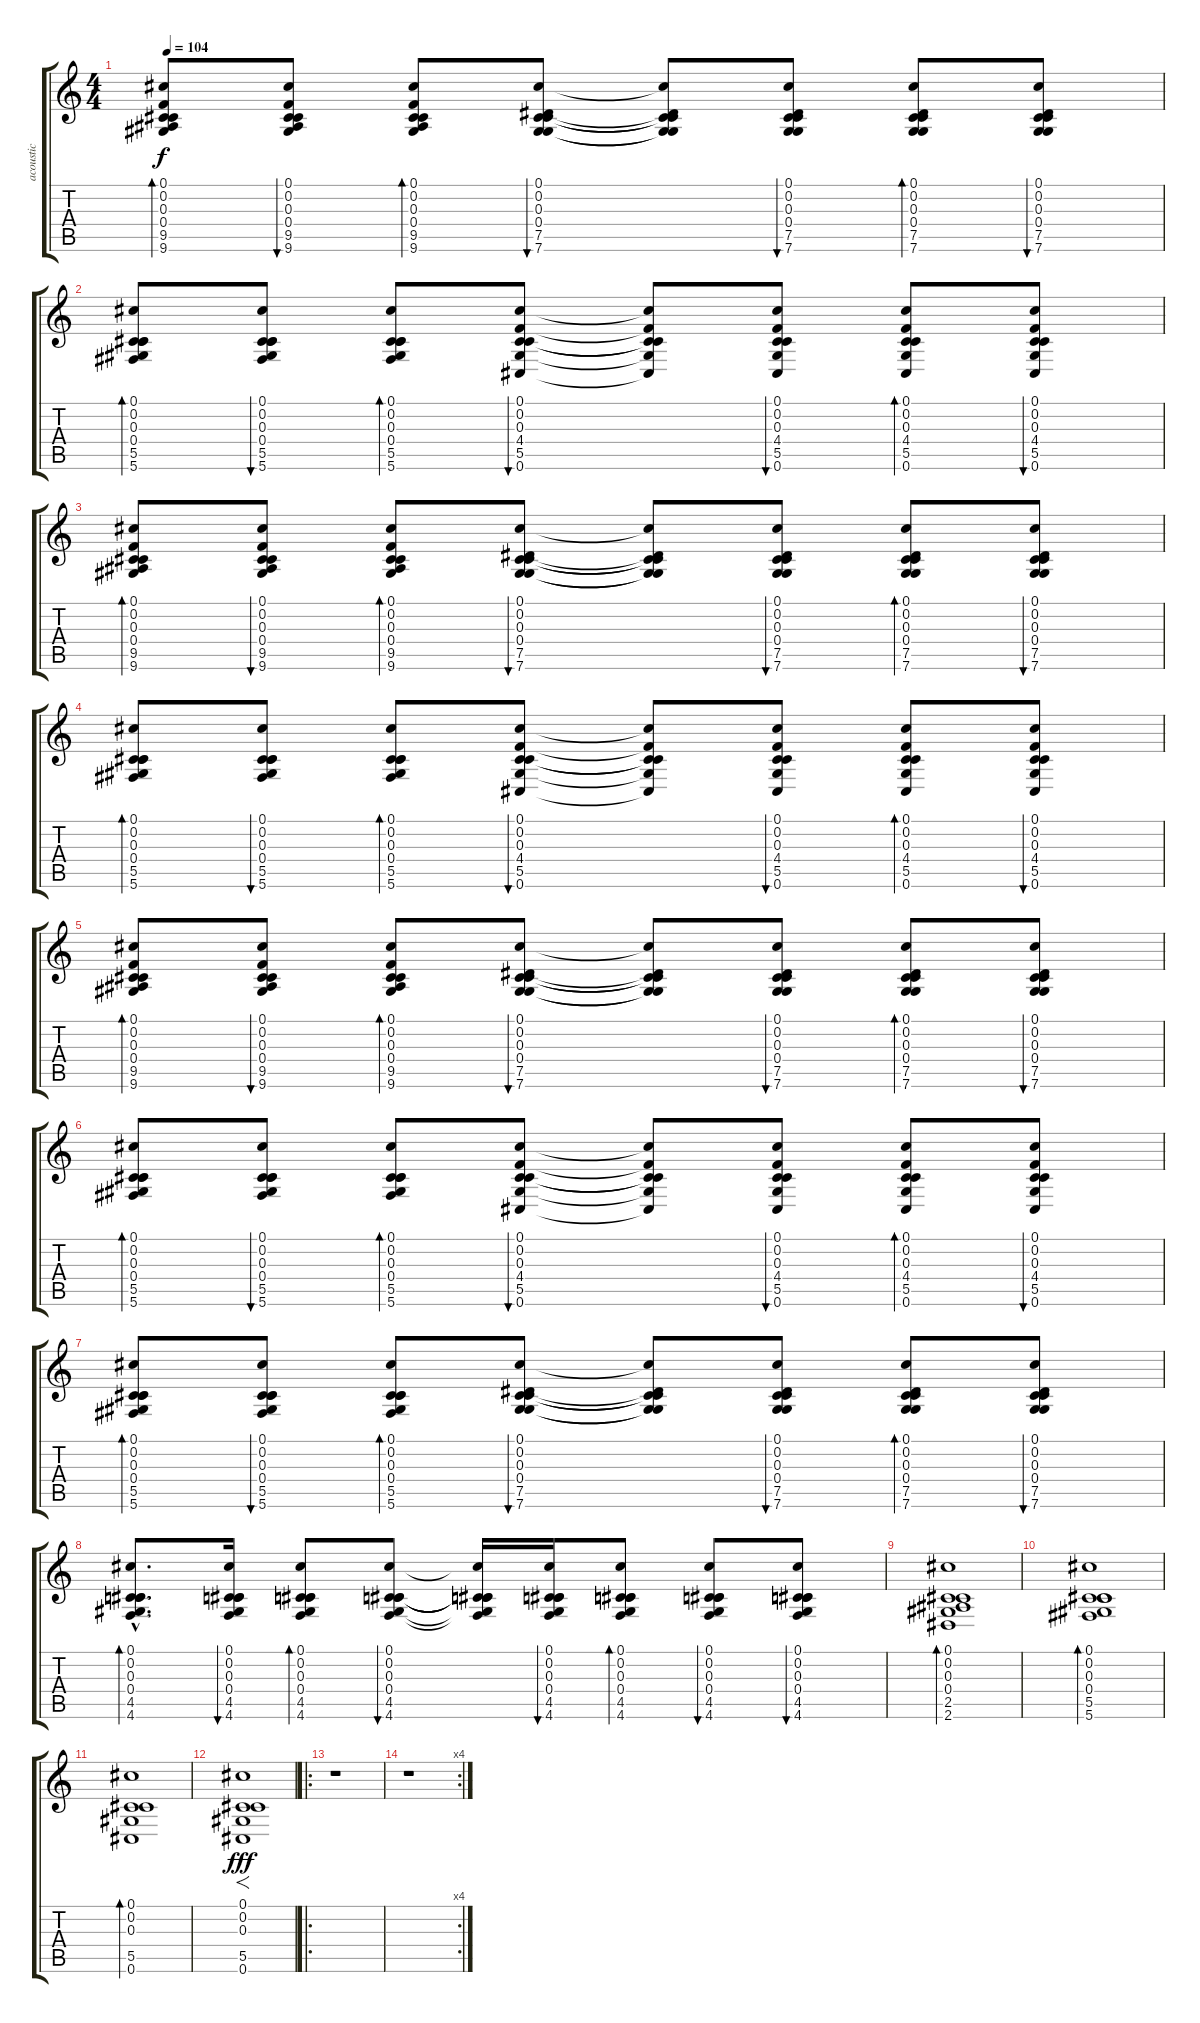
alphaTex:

\track ("acoustic" "acoustic") {instrument acousticguitarsteel}
\staff {score tabs}
\tuning (Db4 Db3 Ab2 Db3 Ab2 Db2) {hide}
\ts (4 4)
\tempo 104
\clef g2
\ks c
(0.1 0.2 0.3 0.4 9.5 9.6).8{bd 30 dy f volume 10} (0.1 0.2 0.3 0.4 9.5 9.6).8{bu 30} (0.1 0.2 0.3 0.4 9.5 9.6).8{bd 30} (0.1 0.2 0.3 0.4 7.5 7.6).8{bu 30} (0.1{t} 0.2{t} 0.3{t} 0.4{t} 7.5{t} 7.6{t}).8 (0.1 0.2 0.3 0.4 7.5 7.6).8{bu 30} (0.1 0.2 0.3 0.4 7.5 7.6).8{bd 30} (0.1 0.2 0.3 0.4 7.5 7.6).8{bu 30} |
(0.1 0.2 0.3 0.4 5.5 5.6).8{bd 30} (0.1 0.2 0.3 0.4 5.5 5.6).8{bu 30} (0.1 0.2 0.3 0.4 5.5 5.6).8{bd 30} (0.1 0.2 0.3 4.4 5.5 0.6).8{bu 30} (0.1{t} 0.2{t} 0.3{t} 4.4{t} 5.5{t} 0.6{t}).8 (0.1 0.2 0.3 4.4 5.5 0.6).8{bu 30} (0.1 0.2 0.3 4.4 5.5 0.6).8{bd 30} (0.1 0.2 0.3 4.4 5.5 0.6).8{bu 30} |
(0.1 0.2 0.3 0.4 9.5 9.6).8{bd 30 volume 10} (0.1 0.2 0.3 0.4 9.5 9.6).8{bu 30} (0.1 0.2 0.3 0.4 9.5 9.6).8{bd 30} (0.1 0.2 0.3 0.4 7.5 7.6).8{bu 30} (0.1{t} 0.2{t} 0.3{t} 0.4{t} 7.5{t} 7.6{t}).8 (0.1 0.2 0.3 0.4 7.5 7.6).8{bu 30} (0.1 0.2 0.3 0.4 7.5 7.6).8{bd 30} (0.1 0.2 0.3 0.4 7.5 7.6).8{bu 30} |
(0.1 0.2 0.3 0.4 5.5 5.6).8{bd 30} (0.1 0.2 0.3 0.4 5.5 5.6).8{bu 30} (0.1 0.2 0.3 0.4 5.5 5.6).8{bd 30} (0.1 0.2 0.3 4.4 5.5 0.6).8{bu 30} (0.1{t} 0.2{t} 0.3{t} 4.4{t} 5.5{t} 0.6{t}).8 (0.1 0.2 0.3 4.4 5.5 0.6).8{bu 30} (0.1 0.2 0.3 4.4 5.5 0.6).8{bd 30} (0.1 0.2 0.3 4.4 5.5 0.6).8{bu 30} |
(0.1 0.2 0.3 0.4 9.5 9.6).8{bd 30 volume 10} (0.1 0.2 0.3 0.4 9.5 9.6).8{bu 30} (0.1 0.2 0.3 0.4 9.5 9.6).8{bd 30} (0.1 0.2 0.3 0.4 7.5 7.6).8{bu 30} (0.1{t} 0.2{t} 0.3{t} 0.4{t} 7.5{t} 7.6{t}).8 (0.1 0.2 0.3 0.4 7.5 7.6).8{bu 30} (0.1 0.2 0.3 0.4 7.5 7.6).8{bd 30} (0.1 0.2 0.3 0.4 7.5 7.6).8{bu 30} |
(0.1 0.2 0.3 0.4 5.5 5.6).8{bd 30} (0.1 0.2 0.3 0.4 5.5 5.6).8{bu 30} (0.1 0.2 0.3 0.4 5.5 5.6).8{bd 30} (0.1 0.2 0.3 4.4 5.5 0.6).8{bu 30} (0.1{t} 0.2{t} 0.3{t} 4.4{t} 5.5{t} 0.6{t}).8 (0.1 0.2 0.3 4.4 5.5 0.6).8{bu 30} (0.1 0.2 0.3 4.4 5.5 0.6).8{bd 30} (0.1 0.2 0.3 4.4 5.5 0.6).8{bu 30} |
(0.1 0.2 0.3 0.4 5.5 5.6).8{bd 30 volume 10} (0.1 0.2 0.3 0.4 5.5 5.6).8{bu 30} (0.1 0.2 0.3 0.4 5.5 5.6).8{bd 30} (0.1 0.2 0.3 0.4 7.5 7.6).8{bu 30} (0.1{t} 0.2{t} 0.3{t} 0.4{t} 7.5{t} 7.6{t}).8 (0.1 0.2 0.3 0.4 7.5 7.6).8{bu 30} (0.1 0.2 0.3 0.4 7.5 7.6).8{bd 30} (0.1 0.2 0.3 0.4 7.5 7.6).8{bu 30} |
(0.1{hac} 0.2{hac} 0.3{hac} 0.4{hac} 4.5{hac} 4.6{hac}).8{d bd 60 volume 13} (0.1 0.2 0.3 0.4 4.5 4.6).16{bu 30} (0.1 0.2 0.3 0.4 4.5 4.6).8{bd 30} (0.1 0.2 0.3 0.4 4.5 4.6).8{bu 30} (0.1{t} 0.2{t} 0.3{t} 0.4{t} 4.5{t} 4.6{t}).16 (0.1 0.2 0.3 0.4 4.5 4.6).16{bu 30} (0.1 0.2 0.3 0.4 4.5 4.6).8{bd 30} (0.1 0.2 0.3 0.4 4.5 4.6).8{bu 30} (0.1 0.2 0.3 0.4 4.5 4.6).8{bu 30} |
(0.1 0.2 0.3 0.4 2.5 2.6).1{bd 30} |
(0.1 0.2 0.3 0.4 5.5 5.6).1{bd 60} |
(0.1 0.2 0.3 5.5 0.6).1{bd 60} |
(0.1 0.2 0.3 5.5 0.6).1{f dy fff volume 16} |
\ro
r.1 |
\rc 4
r.1
